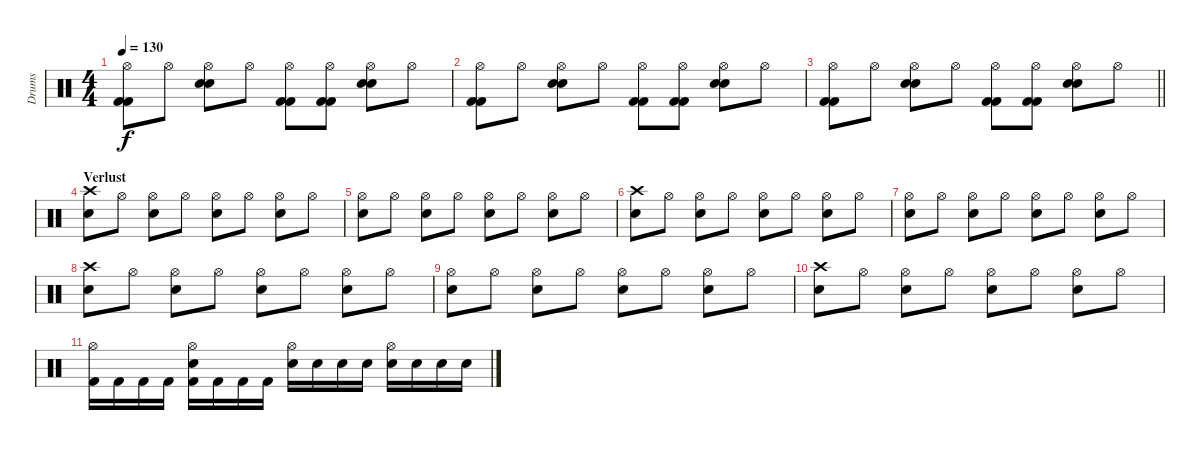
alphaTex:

\track ("Drums" "Drums") {instrument percussion}
\staff {score}
\articulation defaults
\ts (4 4)
\tempo 130
\clef neutral
\ks c
("Hi-Hat (open)" "Kick (hit) 2" "Kick (hit) 2").8{dy f} "Hi-Hat (open)".8 ("Electric Snare (hit)" "Hi-Hat (open)" "Electric Snare (hit)").8 "Hi-Hat (open)".8 ("Hi-Hat (open)" "Kick (hit) 2" "Kick (hit) 2").8 ("Hi-Hat (open)" "Kick (hit) 2" "Kick (hit) 2").8 ("Hi-Hat (open)" "Electric Snare (hit)" "Electric Snare (hit)").8 "Hi-Hat (open)".8 |
("Hi-Hat (open)" "Kick (hit) 2" "Kick (hit) 2").8 "Hi-Hat (open)".8 ("Electric Snare (hit)" "Hi-Hat (open)" "Electric Snare (hit)").8 "Hi-Hat (open)".8 ("Hi-Hat (open)" "Kick (hit) 2" "Kick (hit) 2").8 ("Hi-Hat (open)" "Kick (hit) 2" "Kick (hit) 2").8 ("Hi-Hat (open)" "Electric Snare (hit)" "Electric Snare (hit)").8 "Hi-Hat (open)".8 |
\barLineRight lightlight
("Hi-Hat (open)" "Kick (hit) 2" "Kick (hit) 2").8 "Hi-Hat (open)".8 ("Electric Snare (hit)" "Hi-Hat (open)" "Electric Snare (hit)").8 "Hi-Hat (open)".8 ("Hi-Hat (open)" "Kick (hit) 2" "Kick (hit) 2").8 ("Hi-Hat (open)" "Kick (hit) 2" "Kick (hit) 2").8 ("Hi-Hat (open)" "Electric Snare (hit)" "Electric Snare (hit)").8 "Hi-Hat (open)".8 |
\section ("" "Verlust")
("Electric Snare (hit)" "Crash high (hit)").8 "Hi-Hat (open)".8 ("Electric Snare (hit)" "Hi-Hat (open)").8 "Hi-Hat (open)".8 ("Electric Snare (hit)" "Hi-Hat (open)").8 "Hi-Hat (open)".8 ("Electric Snare (hit)" "Hi-Hat (open)").8 "Hi-Hat (open)".8 |
("Electric Snare (hit)" "Hi-Hat (open)").8 "Hi-Hat (open)".8 ("Electric Snare (hit)" "Hi-Hat (open)").8 "Hi-Hat (open)".8 ("Electric Snare (hit)" "Hi-Hat (open)").8 "Hi-Hat (open)".8 ("Electric Snare (hit)" "Hi-Hat (open)").8 "Hi-Hat (open)".8 |
("Electric Snare (hit)" "Crash high (hit)").8 "Hi-Hat (open)".8 ("Electric Snare (hit)" "Hi-Hat (open)").8 "Hi-Hat (open)".8 ("Electric Snare (hit)" "Hi-Hat (open)").8 "Hi-Hat (open)".8 ("Electric Snare (hit)" "Hi-Hat (open)").8 "Hi-Hat (open)".8 |
("Electric Snare (hit)" "Hi-Hat (open)").8 "Hi-Hat (open)".8 ("Electric Snare (hit)" "Hi-Hat (open)").8 "Hi-Hat (open)".8 ("Electric Snare (hit)" "Hi-Hat (open)").8 "Hi-Hat (open)".8 ("Electric Snare (hit)" "Hi-Hat (open)").8 "Hi-Hat (open)".8 |
("Electric Snare (hit)" "Crash high (hit)").8 "Hi-Hat (open)".8 ("Electric Snare (hit)" "Hi-Hat (open)").8 "Hi-Hat (open)".8 ("Electric Snare (hit)" "Hi-Hat (open)").8 "Hi-Hat (open)".8 ("Electric Snare (hit)" "Hi-Hat (open)").8 "Hi-Hat (open)".8 |
("Electric Snare (hit)" "Hi-Hat (open)").8 "Hi-Hat (open)".8 ("Electric Snare (hit)" "Hi-Hat (open)").8 "Hi-Hat (open)".8 ("Electric Snare (hit)" "Hi-Hat (open)").8 "Hi-Hat (open)".8 ("Electric Snare (hit)" "Hi-Hat (open)").8 "Hi-Hat (open)".8 |
("Electric Snare (hit)" "Crash high (hit)").8 "Hi-Hat (open)".8 ("Electric Snare (hit)" "Hi-Hat (open)").8 "Hi-Hat (open)".8 ("Electric Snare (hit)" "Hi-Hat (open)").8 "Hi-Hat (open)".8 ("Electric Snare (hit)" "Hi-Hat (open)").8 "Hi-Hat (open)".8 |
("Kick (hit) 2" "Hi-Hat (open)").16 "Kick (hit) 2".16 "Kick (hit) 2".16 "Kick (hit) 2".16 ("Kick (hit) 2" "Hi-Hat (open)" "Electric Snare (hit)").16 "Kick (hit) 2".16 "Kick (hit) 2".16 "Kick (hit) 2".16 ("Electric Snare (hit)" "Hi-Hat (open)").16 "Electric Snare (hit)".16 "Electric Snare (hit)".16 "Electric Snare (hit)".16 ("Electric Snare (hit)" "Hi-Hat (open)").16 "Electric Snare (hit)".16 "Electric Snare (hit)".16 "Electric Snare (hit)".16
